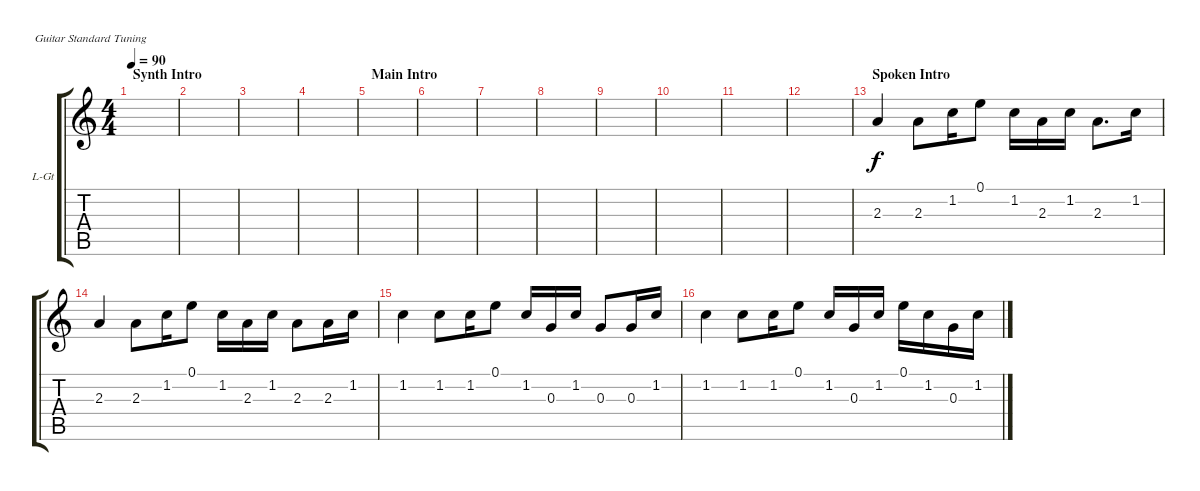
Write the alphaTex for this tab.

\defaultSystemsLayout 4
\bracketExtendMode groupsimilarinstruments
\firstSystemTrackNameOrientation horizontal
\otherSystemsTrackNameOrientation horizontal
\track ("Lead Guitar" "L-Gt") {instrument electricguitarclean}
\staff {score tabs}
\tuning (E4 B3 G3 D3 A2 E2)
\ts (4 4)
\section ("" "Synth Intro")
\tempo 90
\clef g2
\ks c
|
|
|
|
\section ("" "Main Intro")
|
|
|
|
|
|
|
|
\section ("" "Spoken Intro")
2.3.4 2.3.8 1.2.16 0.1.8 1.2.16 2.3.16 1.2.16 2.3.8{d} 1.2.16 |
2.3.4 2.3.8 1.2.16 0.1.8 1.2.16 2.3.16 1.2.16 2.3.8 2.3.16 1.2.16 |
1.2.4 1.2.8 1.2.16 0.1.8 1.2.16 0.3.16 1.2.16 0.3.8 0.3.16 1.2.16 |
1.2.4 1.2.8 1.2.16 0.1.8 1.2.16 0.3.16 1.2.16 0.1.16 1.2.16 0.3.16 1.2.16
